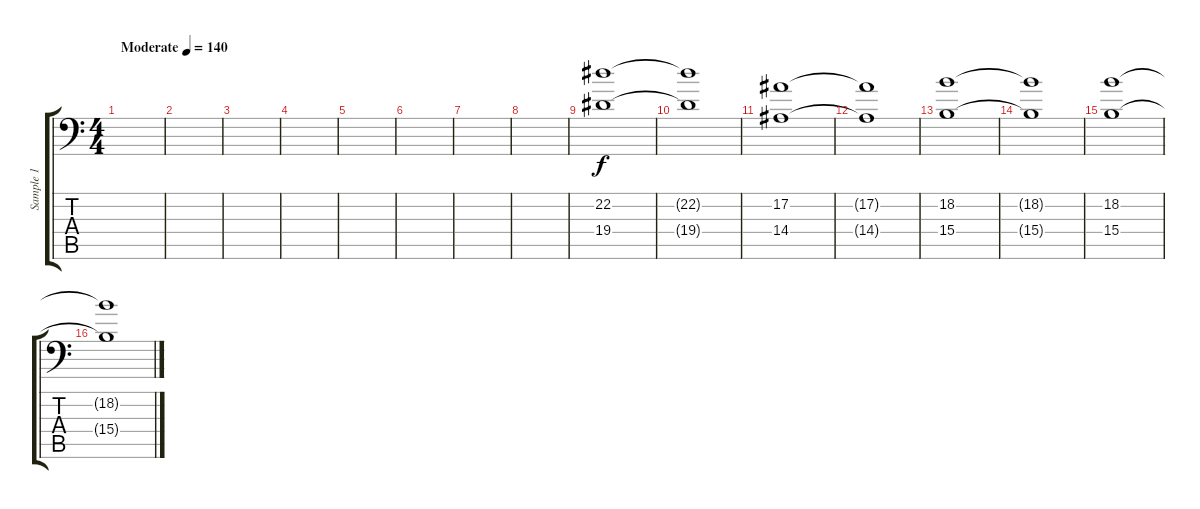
\track ("Sample 1" "Sample 1") {instrument stringensemble1}
\staff {score tabs}
\tuning (Bb3 F3 Db3 Ab2 Eb2 Bb1) {hide}
\ts (4 4)
\tempo (140 "Moderate")
\clef f4
\ks c
|
|
|
|
|
|
|
|
(22.2 19.4).1 |
(22.2{t} 19.4{t}).1 |
(17.2 14.4).1 |
(17.2{t} 14.4{t}).1 |
(18.2 15.4).1 |
(18.2{t} 15.4{t}).1 |
(18.2 15.4).1 |
(18.2{t} 15.4{t}).1
